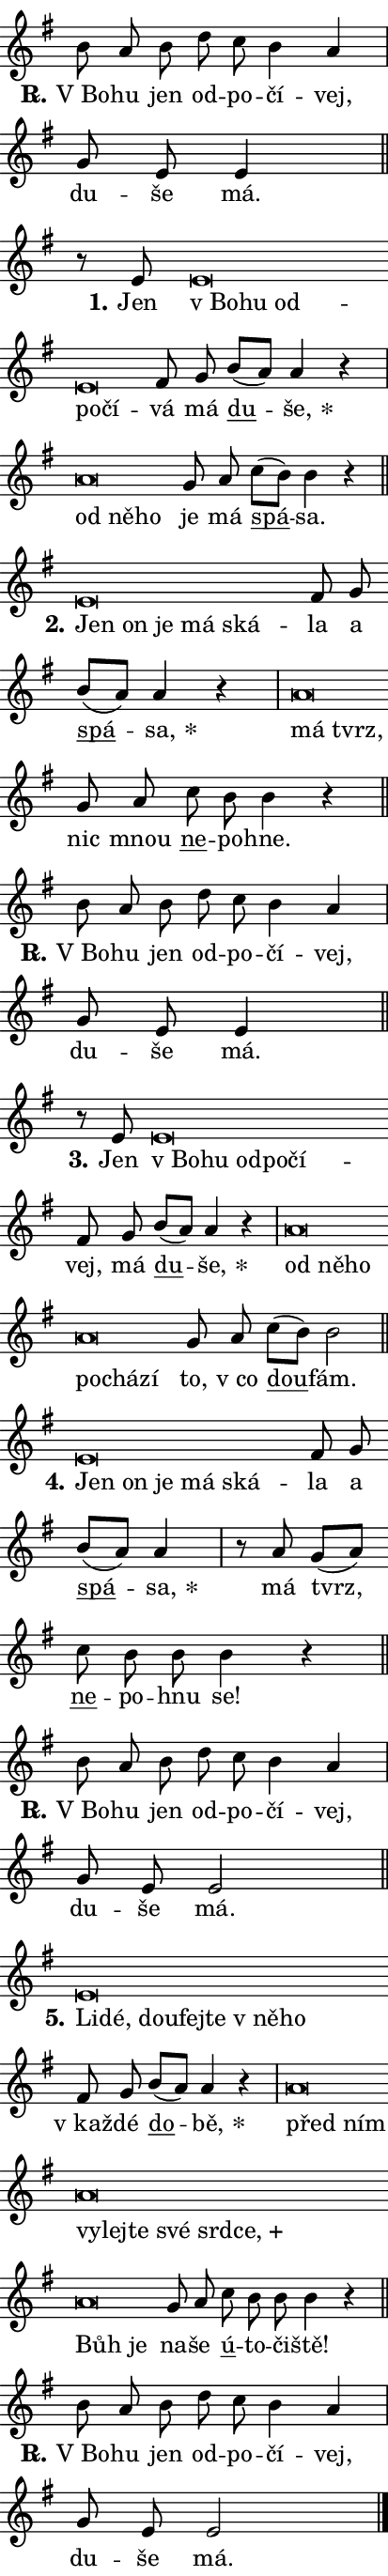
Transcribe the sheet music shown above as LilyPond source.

\version "2.22.1"
\header { tagline = "" }
\paper {
  indent = 0\cm
  top-margin = 0\cm
  right-margin = 0\cm
  bottom-margin = 0\cm
  left-margin = 0\cm
  paper-width = 7\cm
  page-breaking = #ly:one-page-breaking
  system-system-spacing.basic-distance = #11
  score-system-spacing.basic-distance = #11
  ragged-last = ##f
}


%% Author: Thomas Morley
%% https://lists.gnu.org/archive/html/lilypond-user/2020-05/msg00002.html
#(define (line-position grob)
"Returns position of @var[grob} in current system:
   @code{'start}, if at first time-step
   @code{'end}, if at last time-step
   @code{'middle} otherwise
"
  (let* ((col (ly:item-get-column grob))
         (ln (ly:grob-object col 'left-neighbor))
         (rn (ly:grob-object col 'right-neighbor))
         (col-to-check-left (if (ly:grob? ln) ln col))
         (col-to-check-right (if (ly:grob? rn) rn col))
         (break-dir-left
           (and
             (ly:grob-property col-to-check-left 'non-musical #f)
             (ly:item-break-dir col-to-check-left)))
         (break-dir-right
           (and
             (ly:grob-property col-to-check-right 'non-musical #f)
             (ly:item-break-dir col-to-check-right))))
        (cond ((eqv? 1 break-dir-left) 'start)
              ((eqv? -1 break-dir-right) 'end)
              (else 'middle))))

#(define (tranparent-at-line-position vctor)
  (lambda (grob)
  "Relying on @code{line-position} select the relevant enry from @var{vctor}.
Used to determine transparency,"
    (case (line-position grob)
      ((end) (not (vector-ref vctor 0)))
      ((middle) (not (vector-ref vctor 1)))
      ((start) (not (vector-ref vctor 2))))))

noteHeadBreakVisibility =
#(define-music-function (break-visibility)(vector?)
"Makes @code{NoteHead}s transparent relying on @var{break-visibility}"
#{
  \override NoteHead.transparent =
    #(tranparent-at-line-position break-visibility)
#})

#(define delete-ledgers-for-transparent-note-heads
  (lambda (grob)
    "Reads whether a @code{NoteHead} is transparent.
If so this @code{NoteHead} is removed from @code{'note-heads} from
@var{grob}, which is supposed to be @code{LedgerLineSpanner}.
As a result ledgers are not printed for this @code{NoteHead}"
    (let* ((nhds-array (ly:grob-object grob 'note-heads))
           (nhds-list
             (if (ly:grob-array? nhds-array)
                 (ly:grob-array->list nhds-array)
                 '()))
           ;; Relies on the transparent-property being done before
           ;; Staff.LedgerLineSpanner.after-line-breaking is executed.
           ;; This is fragile ...
           (to-keep
             (remove
               (lambda (nhd)
                 (ly:grob-property nhd 'transparent #f))
               nhds-list)))
      ;; TODO find a better method to iterate over grob-arrays, similiar
      ;; to filter/remove etc for lists
      ;; For now rebuilt from scratch
      (set! (ly:grob-object grob 'note-heads)  '())
      (for-each
        (lambda (nhd)
          (ly:pointer-group-interface::add-grob grob 'note-heads nhd))
        to-keep))))

hideNotes = {
  \noteHeadBreakVisibility #begin-of-line-visible
}
unHideNotes = {
  \noteHeadBreakVisibility #all-visible
}

% work-around for resetting accidentals
% https://lilypond.org/doc/v2.23/Documentation/notation/displaying-rhythms#unmetered-music
cadenzaMeasure = {
  \cadenzaOff
  \partial 1024 s1024
  \cadenzaOn
}

#(define-markup-command (accent layout props text) (markup?)
  "Underline accented syllable"
  (interpret-markup layout props
    #{\markup \override #'(offset . 4.3) \underline { #text }#}))

responsum = \markup \concat {
  "R" \hspace #-1.05 \path #0.1 #'((moveto 0 0.07) (lineto 0.9 0.8)) \hspace #0.05 "."
}

\layout {
    \context {
        \Staff
        \remove "Time_signature_engraver"
        \override LedgerLineSpanner.after-line-breaking = #delete-ledgers-for-transparent-note-heads
    }
    \context {
        \Voice {
            \override NoteHead.output-attributes = #'((class . "notehead"))
            \override Hairpin.height = #0.55
        }
    }
    \context {
        \Lyrics {
            \override StanzaNumber.output-attributes = #'((class . "stanzanumber"))
            \override LyricSpace.minimum-distance = #0.9
            \override LyricText.font-name = #"TeX Gyre Schola"
            \override LyricText.font-size = 1
            \override StanzaNumber.font-name = #"TeX Gyre Schola Bold"
            \override StanzaNumber.font-size = 1
        }
    }
}

% magnetic-lyrics.ily
%
%   written by
%     Jean Abou Samra <jean@abou-samra.fr>
%     Werner Lemberg <wl@gnu.org>
%
%   adapted by
%     Jiri Hon <jiri.hon@gmail.com>
%
% Version 2022-Apr-15

% https://www.mail-archive.com/lilypond-user@gnu.org/msg149350.html

#(define (Left_hyphen_pointer_engraver context)
   "Collect syllable-hyphen-syllable occurrences in lyrics and store
them in properties.  This engraver only looks to the left.  For
example, if the lyrics input is @code{foo -- bar}, it does the
following.

@itemize @bullet
@item
Set the @code{text} property of the @code{LyricHyphen} grob between
@q{foo} and @q{bar} to @code{foo}.

@item
Set the @code{left-hyphen} property of the @code{LyricText} grob with
text @q{foo} to the @code{LyricHyphen} grob between @q{foo} and
@q{bar}.
@end itemize

Use this auxiliary engraver in combination with the
@code{lyric-@/text::@/apply-@/magnetic-@/offset!} hook."
   (let ((hyphen #f)
         (text #f))
     (make-engraver
      (acknowledgers
       ((lyric-syllable-interface engraver grob source-engraver)
        (set! text grob)))
      (end-acknowledgers
       ((lyric-hyphen-interface engraver grob source-engraver)
        ;(when (not (grob::has-interface grob 'lyric-space-interface))
          (set! hyphen grob)));)
      ((stop-translation-timestep engraver)
       (when (and text hyphen)
         (ly:grob-set-object! text 'left-hyphen hyphen))
       (set! text #f)
       (set! hyphen #f)))))

#(define (lyric-text::apply-magnetic-offset! grob)
   "If the space between two syllables is less than the value in
property @code{LyricText@/.details@/.squash-threshold}, move the right
syllable to the left so that it gets concatenated with the left
syllable.

Use this function as a hook for
@code{LyricText@/.after-@/line-@/breaking} if the
@code{Left_@/hyphen_@/pointer_@/engraver} is active."
   (let ((hyphen (ly:grob-object grob 'left-hyphen #f)))
     (when hyphen
       (let ((left-text (ly:spanner-bound hyphen LEFT)))
         (when (grob::has-interface left-text 'lyric-syllable-interface)
           (let* ((common (ly:grob-common-refpoint grob left-text X))
                  (this-x-ext (ly:grob-extent grob common X))
                  (left-x-ext
                   (begin
                     ;; Trigger magnetism for left-text.
                     (ly:grob-property left-text 'after-line-breaking)
                     (ly:grob-extent left-text common X)))
                  ;; `delta` is the gap width between two syllables.
                  (delta (- (interval-start this-x-ext)
                            (interval-end left-x-ext)))
                  (details (ly:grob-property grob 'details))
                  (threshold (assoc-get 'squash-threshold details 0.2)))
             (when (< delta threshold)
               (let* (;; We have to manipulate the input text so that
                      ;; ligatures crossing syllable boundaries are not
                      ;; disabled.  For languages based on the Latin
                      ;; script this is essentially a beautification.
                      ;; However, for non-Western scripts it can be a
                      ;; necessity.
                      (lt (ly:grob-property left-text 'text))
                      (rt (ly:grob-property grob 'text))
                      (is-space (grob::has-interface hyphen 'lyric-space-interface))
                      (space (if is-space " " ""))
                      (space-markup (grob-interpret-markup grob " "))
                      (space-size (interval-length (ly:stencil-extent space-markup X)))
                      (extra-delta (if is-space space-size 0))
                      ;; Append new syllable.
                      (ltrt-space (if (and (string? lt) (string? rt))
                                (string-append lt space rt)
                                (make-concat-markup (list lt space rt))))
                      ;; Right-align `ltrt` to the right side.
                      (ltrt-space-markup (grob-interpret-markup
                               grob
                               (make-translate-markup
                                (cons (interval-length this-x-ext) 0)
                                (make-right-align-markup ltrt-space)))))
                 (begin
                   ;; Don't print `left-text`.
                   (ly:grob-set-property! left-text 'stencil #f)
                   ;; Set text and stencil (which holds all collected
                   ;; syllables so far) and shift it to the left.
                   (ly:grob-set-property! grob 'text ltrt-space)
                   (ly:grob-set-property! grob 'stencil ltrt-space-markup)
                   (ly:grob-translate-axis! grob (- (- delta extra-delta)) X))))))))))


#(define (lyric-hyphen::displace-bounds-first grob)
   ;; Make very sure this callback isn't triggered too early.
   (let ((left (ly:spanner-bound grob LEFT))
         (right (ly:spanner-bound grob RIGHT)))
     (ly:grob-property left 'after-line-breaking)
     (ly:grob-property right 'after-line-breaking)
     (ly:lyric-hyphen::print grob)))

squashThreshold = #0.4

\layout {
  \context {
    \Lyrics
    \consists #Left_hyphen_pointer_engraver
    \override LyricText.after-line-breaking =
      #lyric-text::apply-magnetic-offset!
    \override LyricHyphen.stencil = #lyric-hyphen::displace-bounds-first
    \override LyricText.details.squash-threshold = \squashThreshold
    \override LyricHyphen.minimum-distance = 0
    \override LyricHyphen.minimum-length = \squashThreshold
  }
}

squash = \override LyricText.details.squash-threshold = 9999
unSquash = \override LyricText.details.squash-threshold = \squashThreshold

left = \override LyricText.self-alignment-X = #LEFT
unLeft = \revert LyricText.self-alignment-X

starOffset = #(lambda (grob) 
                (let ((x_offset (ly:self-alignment-interface::aligned-on-x-parent grob)))
                  (if (= x_offset 0) 0 (+ x_offset 1.2))))

star = #(define-music-function (syllable)(string?)
"Append star separator at the end of a syllable"
#{
  \once \override LyricText.X-offset = #starOffset
  \lyricmode { \markup {
    #syllable
    \override #'((font-name . "TeX Gyre Schola Bold")) \hspace #0.2 \lower #0.65 \larger "*"
  } }
#})

starAccent = #(define-music-function (syllable)(string?)
"Append star separator at the end of a syllable and make accent"
#{
  \once \override LyricText.X-offset = #starOffset
  \lyricmode { \markup {
    \accent #syllable
    \override #'((font-name . "TeX Gyre Schola Bold")) \hspace #0.2 \lower #0.65 \larger "*"
  } }
#})

breath = #(define-music-function (syllable)(string?)
"Append breathing indicator at the end of a syllable"
#{
  \lyricmode { \markup { #syllable "+" } }
#})

optionalBreath = #(define-music-function (syllable)(string?)
"Append optional breathing indicator at the end of a syllable"
#{
  \lyricmode { \markup { #syllable "(+)" } }
#})


\score {
    <<
        \new Voice = "melody" { \cadenzaOn \key g \major \relative { b'8 a b d c b4 a \cadenzaMeasure \bar "|" g8 e e4 \cadenzaMeasure \bar "||" \break }
\relative { r8 e'8 e\breve*1/16 \hideNotes \breve*1/16 \bar "" \breve*1/16 \bar "" \breve*1/16 \breve*1/16 \bar "" \unHideNotes fis8 g \bar "" b[( a)] a4 r \cadenzaMeasure \bar "|" a\breve*1/16 \hideNotes \breve*1/16 \breve*1/16 \bar "" \unHideNotes g8 a \bar "" c[( b)] b4 r \cadenzaMeasure \bar "||" \break }
\relative { e'\breve*1/16 \hideNotes \breve*1/16 \bar "" \breve*1/16 \bar "" \breve*1/16 \breve*1/16 \bar "" \unHideNotes fis8 g \bar "" b[( a)] a4 r \cadenzaMeasure \bar "|" a\breve*1/16 \hideNotes \breve*1/16 \bar "" \unHideNotes g8 a \bar "" c b b4 r \cadenzaMeasure \bar "||" \break }
\relative { b'8 a b d c b4 a \cadenzaMeasure \bar "|" g8 e e4 \cadenzaMeasure \bar "||" \break }
\relative { r8 e'8 e\breve*1/16 \hideNotes \breve*1/16 \bar "" \breve*1/16 \bar "" \breve*1/16 \breve*1/16 \bar "" \unHideNotes fis8 g \bar "" b[( a)] a4 r \cadenzaMeasure \bar "|" a\breve*1/16 \hideNotes \breve*1/16 \bar "" \breve*1/16 \bar "" \breve*1/16 \bar "" \breve*1/16 \breve*1/16 \bar "" \unHideNotes g8 a \bar "" c[( b)] b2 \cadenzaMeasure \bar "||" \break }
\relative { e'\breve*1/16 \hideNotes \breve*1/16 \bar "" \breve*1/16 \bar "" \breve*1/16 \breve*1/16 \bar "" \unHideNotes fis8 g \bar "" b[( a)] a4 \cadenzaMeasure \bar "|" r8 a g8[( a)] \bar "" c b b b4 r \cadenzaMeasure \bar "||" \break }
\relative { b'8 a b d c b4 a \cadenzaMeasure \bar "|" g8 e e2 \cadenzaMeasure \bar "||" \break }
\relative { e'\breve*1/16 \hideNotes \breve*1/16 \bar "" \breve*1/16 \bar "" \breve*1/16 \bar "" \breve*1/16 \bar "" \breve*1/16 \breve*1/16 \bar "" \unHideNotes fis8 g \bar "" b[( a)] a4 r \cadenzaMeasure \bar "|" a\breve*1/16 \hideNotes \breve*1/16 \bar "" \breve*1/16 \bar "" \breve*1/16 \bar "" \breve*1/16 \bar "" \breve*1/16 \bar "" \breve*1/16 \bar "" \breve*1/16 \bar "" \breve*1/16 \breve*1/16 \bar "" \unHideNotes g8 a \bar "" c b b b4 r \cadenzaMeasure \bar "||" \break }
\relative { b'8 a b d c b4 a \cadenzaMeasure \bar "|" g8 e e2 \cadenzaMeasure \bar "||" \break } \bar "|." }
        \new Lyrics \lyricsto "melody" { \lyricmode { \set stanza = \responsum
"V Bo" -- hu jen od -- po -- čí -- vej, du -- še má.
\set stanza = "1."
Jen \left "v Bo" -- \squash hu od -- po -- čí -- \unLeft \unSquash vá má \markup \accent du -- \star še, \left od \squash ně -- ho \unLeft \unSquash je má \markup \accent spá -- sa.
\set stanza = "2."
\left Jen \squash on je má ská -- \unLeft \unSquash la a \markup \accent spá -- \star sa, \left má \squash tvrz, \unLeft \unSquash nic mnou \markup \accent ne -- po -- hne.
\set stanza = \responsum
"V Bo" -- hu jen od -- po -- čí -- vej, du -- še má.
\set stanza = "3."
Jen \left "v Bo" -- \squash hu od -- po -- čí -- \unLeft \unSquash vej, má \markup \accent du -- \star še, \left od \squash ně -- ho po -- chá -- zí \unLeft \unSquash to, "v co" \markup \accent dou -- fám.
\set stanza = "4."
\left Jen \squash on je má ská -- \unLeft \unSquash la a \markup \accent spá -- \star sa, má tvrz, \markup \accent ne -- po -- hnu se!
\set stanza = \responsum
"V Bo" -- hu jen od -- po -- čí -- vej, du -- še má.
\set stanza = "5."
\left Li -- \squash dé, dou -- fej -- te "v ně" -- ho \unLeft \unSquash "v kaž" -- dé \markup \accent do -- \star bě, \left před \squash ním vy -- lej -- te své srd -- \breath "ce," Bůh je \unLeft \unSquash na -- še \markup \accent ú -- to -- či -- ště!
\set stanza = \responsum
"V Bo" -- hu jen od -- po -- čí -- vej, du -- še má. } }
    >>
    \layout {}
}
